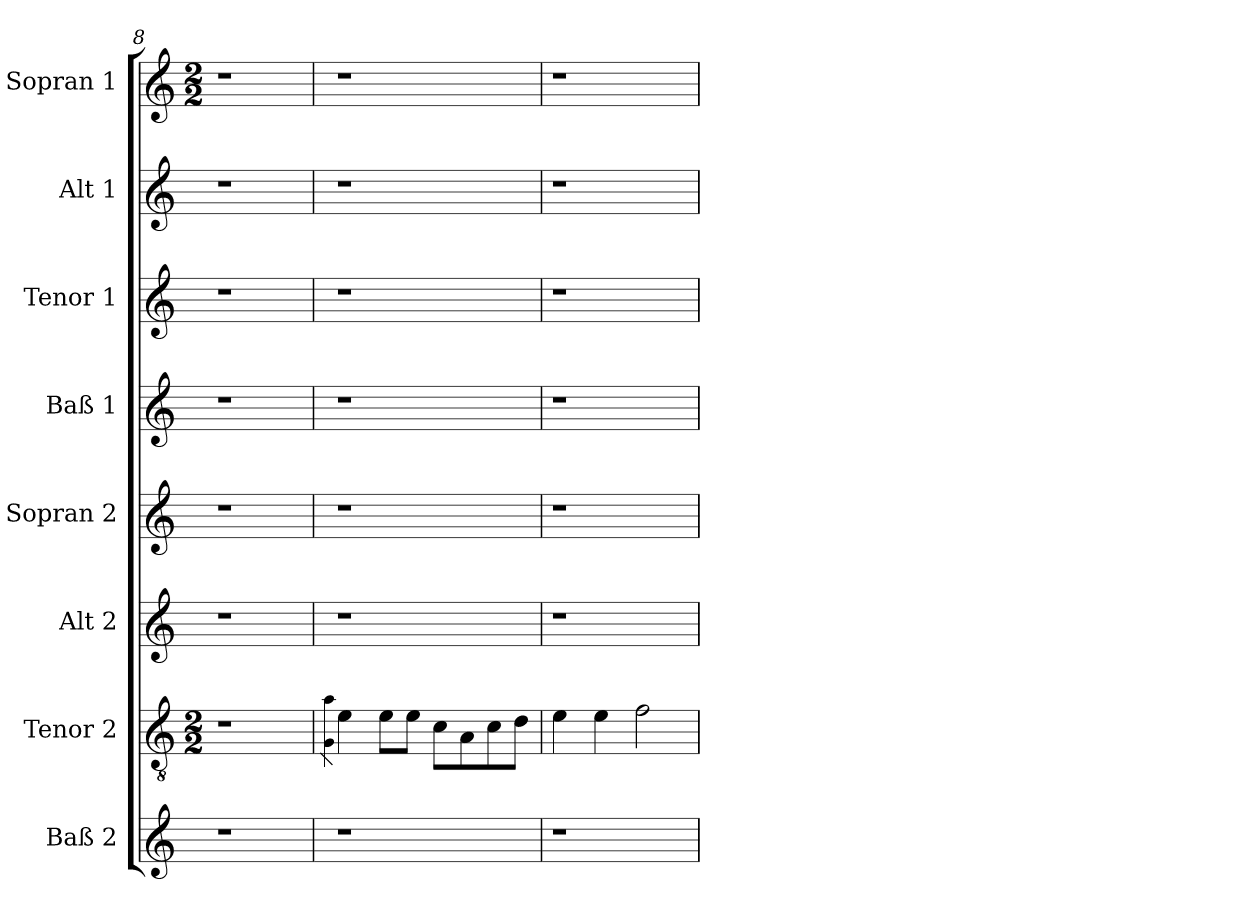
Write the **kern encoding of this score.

**kern	**kern	**kern	**kern	**kern	**kern	**kern	**kern
*part8	*part7	*part6	*part5	*part4	*part3	*part2	*part1
*staff8	*staff7	*staff6	*staff5	*staff4	*staff3	*staff2	*staff1
*I"Baß 2	*I"Tenor 2	*I"Alt 2	*I"Sopran 2	*I"Baß 1	*I"Tenor 1	*I"Alt 1	*I"Sopran 1
*clefG2	*clefGv2	*clefG2	*clefG2	*clefG2	*clefG2	*clefG2	*clefG2
*k[]	*k[]	*k[]	*k[]	*k[]	*k[]	*k[]	*k[]
*	*M2/2	*	*	*	*	*	*M2/2
=8	=8	=8	=8	=8	=8	=8	=8
1r	1r	1r	1r	1r	1r	1r	1r
=9	=9	=9	=9	=9	=9	=9	=9
1r	1r	1r	1r	1r	1r	1r	1r
=10	=10	=10	=10	=10	=10	=10	=10
1r	1r	1r	1r	1r	1r	1r	1r
=11	=11	=11	=11	=11	=11	=11	=11
1r	1r	1r	1r	1r	1r	1r	1r
!!LO:LB:g=z
=12	=12	=12	=12	=12	=12	=12	=12
1r	1r	1r	1r	1r	1r	1r	1r
!!LO:PB:g=z
=13	=13	=13	=13	=13	=13	=13	=13
.	4qG 4qa	.	.	.	.	.	.
1r	4e\	1r	1r	1r	1r	1r	1r
.	8e\L	.	.	.	.	.	.
.	8e\J	.	.	.	.	.	.
.	8c\L	.	.	.	.	.	.
.	8A\	.	.	.	.	.	.
.	8c\	.	.	.	.	.	.
.	8d\J	.	.	.	.	.	.
=14	=14	=14	=14	=14	=14	=14	=14
1r	4e\	1r	1r	1r	1r	1r	1r
.	4e\	.	.	.	.	.	.
.	2f\	.	.	.	.	.	.
=	=	=	=	=	=	=	=
*-	*-	*-	*-	*-	*-	*-	*-
